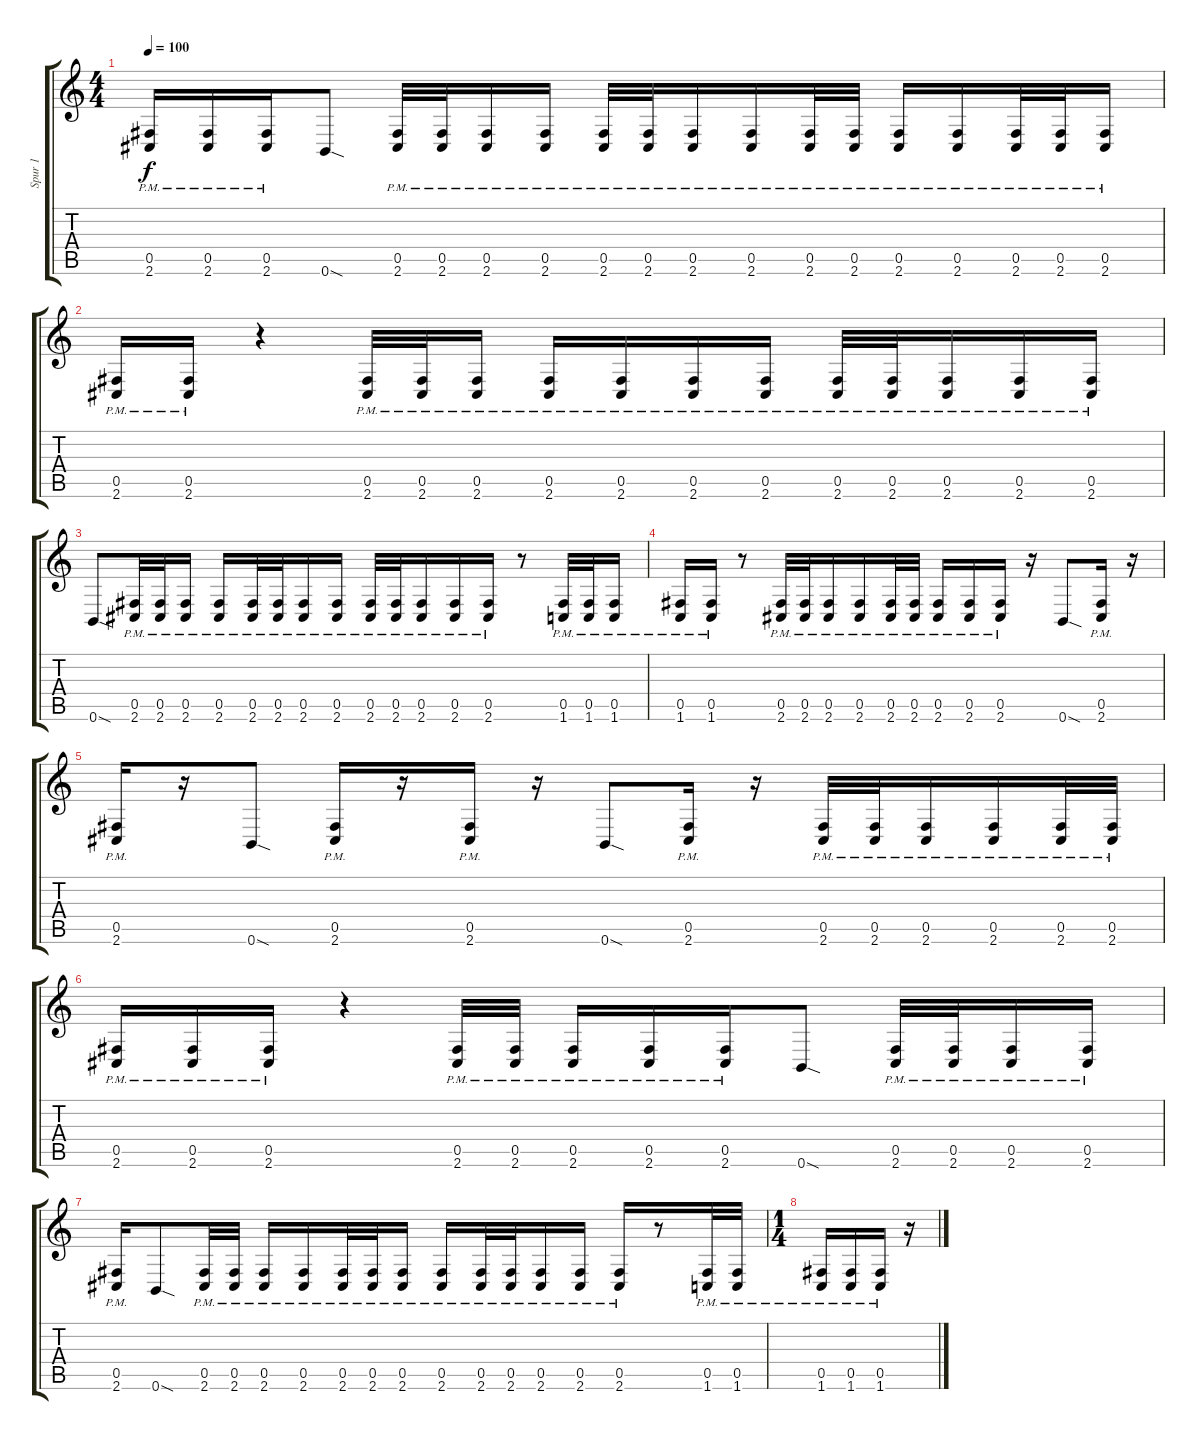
\track ("Spur 1" "Spur 1") {instrument distortionguitar}
\staff {score tabs}
\tuning (Db4 Ab3 E3 B2 Gb2 B1) {hide}
\ts (4 4)
\tempo 100
\clef g2
\ks c
(0.5{pm} 2.6{pm}).16{dy f} (0.5{pm} 2.6{pm}).16 (0.5{pm} 2.6{pm}).16 0.6{sod}.8 (0.5{pm} 2.6{pm}).32 (0.5{pm} 2.6{pm}).32 (0.5{pm} 2.6{pm}).16 (0.5{pm} 2.6{pm}).16 (0.5{pm} 2.6{pm}).32 (0.5{pm} 2.6{pm}).32 (0.5{pm} 2.6{pm}).16 (0.5{pm} 2.6{pm}).16 (0.5{pm} 2.6{pm}).32 (0.5{pm} 2.6{pm}).32 (0.5{pm} 2.6{pm}).16 (0.5{pm} 2.6{pm}).16 (0.5{pm} 2.6{pm}).32 (0.5{pm} 2.6{pm}).32 (0.5{pm} 2.6{pm}).16 |
(0.5{pm} 2.6{pm}).16 (0.5{pm} 2.6{pm}).16 r.4 (0.5{pm} 2.6{pm}).32 (0.5{pm} 2.6{pm}).32 (0.5{pm} 2.6{pm}).16 (0.5{pm} 2.6{pm}).16 (0.5{pm} 2.6{pm}).16 (0.5{pm} 2.6{pm}).16 (0.5{pm} 2.6{pm}).16 (0.5{pm} 2.6{pm}).32 (0.5{pm} 2.6{pm}).32 (0.5{pm} 2.6{pm}).16 (0.5{pm} 2.6{pm}).16 (0.5{pm} 2.6{pm}).16 |
0.6{sod}.8 (0.5{pm} 2.6{pm}).32 (0.5{pm} 2.6{pm}).32 (0.5{pm} 2.6{pm}).16 (0.5{pm} 2.6{pm}).16 (0.5{pm} 2.6{pm}).32 (0.5{pm} 2.6{pm}).32 (0.5{pm} 2.6{pm}).16 (0.5{pm} 2.6{pm}).16 (0.5{pm} 2.6{pm}).32 (0.5{pm} 2.6{pm}).32 (0.5{pm} 2.6{pm}).16 (0.5{pm} 2.6{pm}).16 (0.5{pm} 2.6{pm}).16 r.8 (0.5{pm} 1.6{pm}).32 (0.5{pm} 1.6{pm}).32 (0.5{pm} 1.6{pm}).16 |
(0.5{pm} 1.6{pm}).16 (0.5{pm} 1.6{pm}).16 r.8 (0.5{pm} 2.6{pm}).32 (0.5{pm} 2.6{pm}).32 (0.5{pm} 2.6{pm}).16 (0.5{pm} 2.6{pm}).16 (0.5{pm} 2.6{pm}).32 (0.5{pm} 2.6{pm}).32 (0.5{pm} 2.6{pm}).16 (0.5{pm} 2.6{pm}).16 (0.5{pm} 2.6{pm}).16 r.16 0.6{sod}.8 (0.5{pm} 2.6{pm}).16 r.16 |
(0.5{pm} 2.6{pm}).16 r.16 0.6{sod}.8 (0.5{pm} 2.6{pm}).16 r.16 (0.5{pm} 2.6{pm}).16 r.16 0.6{sod}.8 (0.5{pm} 2.6{pm}).16 r.16 (0.5{pm} 2.6{pm}).32 (0.5{pm} 2.6{pm}).32 (0.5{pm} 2.6{pm}).16 (0.5{pm} 2.6{pm}).16 (0.5{pm} 2.6{pm}).32 (0.5{pm} 2.6{pm}).32 |
(0.5{pm} 2.6{pm}).16 (0.5{pm} 2.6{pm}).16 (0.5{pm} 2.6{pm}).16 r.4 (0.5{pm} 2.6{pm}).32 (0.5{pm} 2.6{pm}).32 (0.5{pm} 2.6{pm}).16 (0.5{pm} 2.6{pm}).16 (0.5{pm} 2.6{pm}).16 0.6{sod}.8 (0.5{pm} 2.6{pm}).32 (0.5{pm} 2.6{pm}).32 (0.5{pm} 2.6{pm}).16 (0.5{pm} 2.6{pm}).16 |
(0.5{pm} 2.6{pm}).16 0.6{sod}.8 (0.5{pm} 2.6{pm}).32 (0.5{pm} 2.6{pm}).32 (0.5{pm} 2.6{pm}).16 (0.5{pm} 2.6{pm}).16 (0.5{pm} 2.6{pm}).32 (0.5{pm} 2.6{pm}).32 (0.5{pm} 2.6{pm}).16 (0.5{pm} 2.6{pm}).16 (0.5{pm} 2.6{pm}).32 (0.5{pm} 2.6{pm}).32 (0.5{pm} 2.6{pm}).16 (0.5{pm} 2.6{pm}).16 (0.5{pm} 2.6{pm}).16 r.8 (0.5{pm} 1.6{pm}).32 (0.5{pm} 1.6{pm}).32 |
\ts (1 4)
(0.5{pm} 1.6{pm}).16 (0.5{pm} 1.6{pm}).16 (0.5{pm} 1.6{pm}).16 r.16
